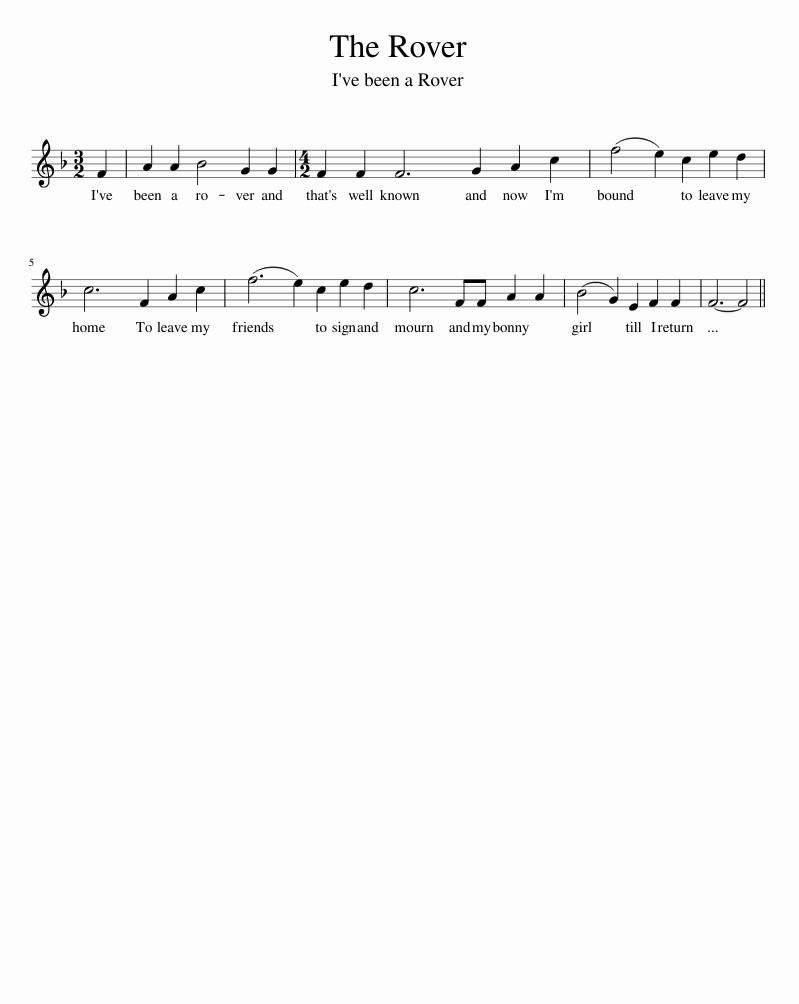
X:1
L:1/8
M:3/2
I:linebreak $
K:F
V:1 treble
V:1
 F2 | A2 A2 B4 G2 G2 |[M:4/2] F2 F2 F6 G2 A2 c2 | (f4 e2) c2 e2 d2 |$ c6 F2 A2 c2 | %5
 (f6 e2) c2 e2 d2 | c6 FF A2 A2 | (B4 G2) E2 F2 F2 | F6- F4 || %9
